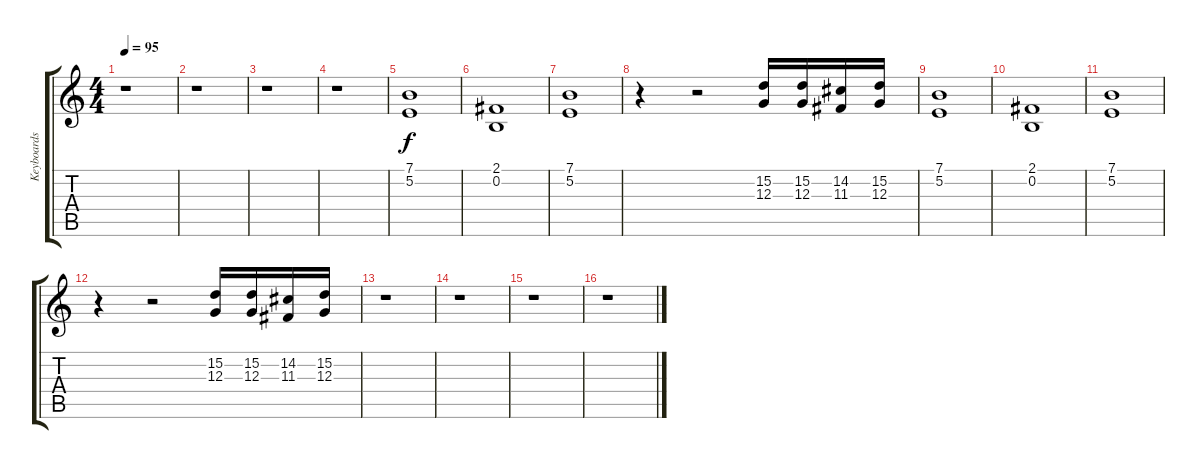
\track ("Keyboards" "Keyboards") {instrument churchorgan}
\staff {score tabs}
\tuning (E4 B3 G3 D3 A2 E2) {hide}
\ts (4 4)
\tempo 95
\clef g2
\ks c
r.1{dy f} |
r.1 |
r.1 |
r.1 |
(7.1 5.2).1 |
(2.1 0.2).1 |
(7.1 5.2).1 |
r.4 r.2 (15.2 12.3).16 (15.2 12.3).16 (14.2 11.3).16 (15.2 12.3).16 |
(7.1 5.2).1 |
(2.1 0.2).1 |
(7.1 5.2).1 |
r.4 r.2 (15.2 12.3).16 (15.2 12.3).16 (14.2 11.3).16 (15.2 12.3).16 |
r.1 |
r.1 |
r.1 |
r.1
